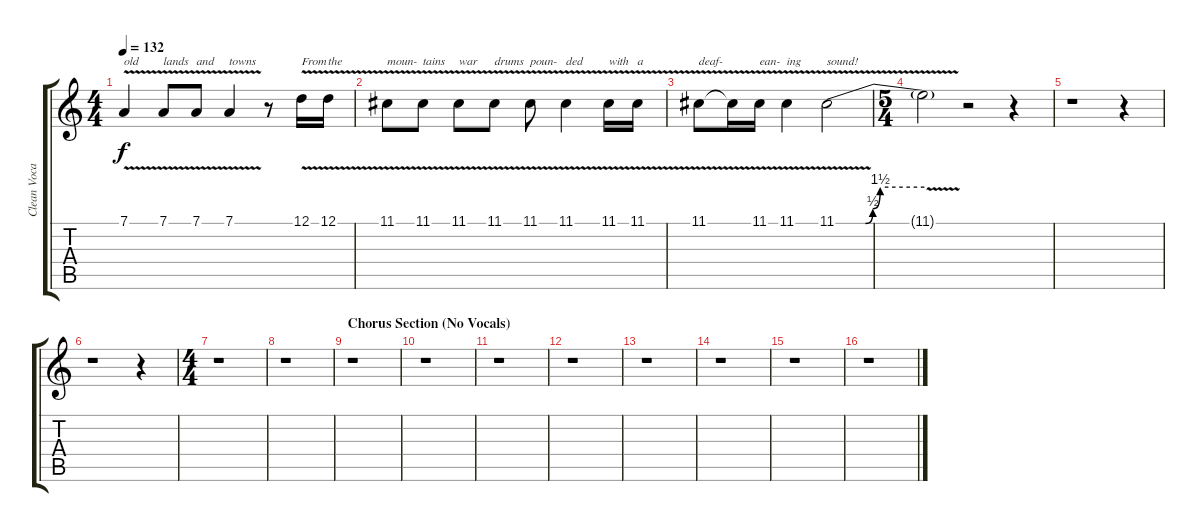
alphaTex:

\track ("Clean Vocals" "Clean Voca") {instrument tenorsax}
\staff {score tabs}
\tuning (D4 A3 F3 C3 G2 D2) {hide}
\ts (4 4)
\tempo 132
\clef g2
\ks c
7.1{v}.4{txt "old" dy f} 7.1{v}.8{txt "lands"} 7.1{v}.8{txt "and"} 7.1{v}.4{txt "towns"} r.8 12.1{v}.16{txt "From"} 12.1{v}.16{txt "the"} |
11.1{v}.8{txt "moun-"} 11.1{v}.8{txt "tains"} 11.1{v}.8{txt "war"} 11.1{v}.8{txt "drums"} 11.1{v}.8{txt "poun-"} 11.1{v}.4{txt "ded"} 11.1{v}.16{txt "with"} 11.1{v}.16{txt "a"} |
11.1{v}.8{txt "deaf-"} 11.1{v t}.16 11.1{v}.16{txt "ean-"} 11.1{v}.4{txt "ing"} 11.1{be (custom 0 0 20 0 25 2 30 6 60 6) v}.2{txt "sound!"} |
\ts (5 4)
11.1{v t}.2 r.2 r.4 |
r.1 r.4 |
r.1 r.4 |
\ts (4 4)
r.1 |
r.1 |
\section ("" "Chorus Section (No Vocals)")
r.1 |
r.1 |
r.1 |
r.1 |
r.1 |
r.1 |
r.1 |
r.1
